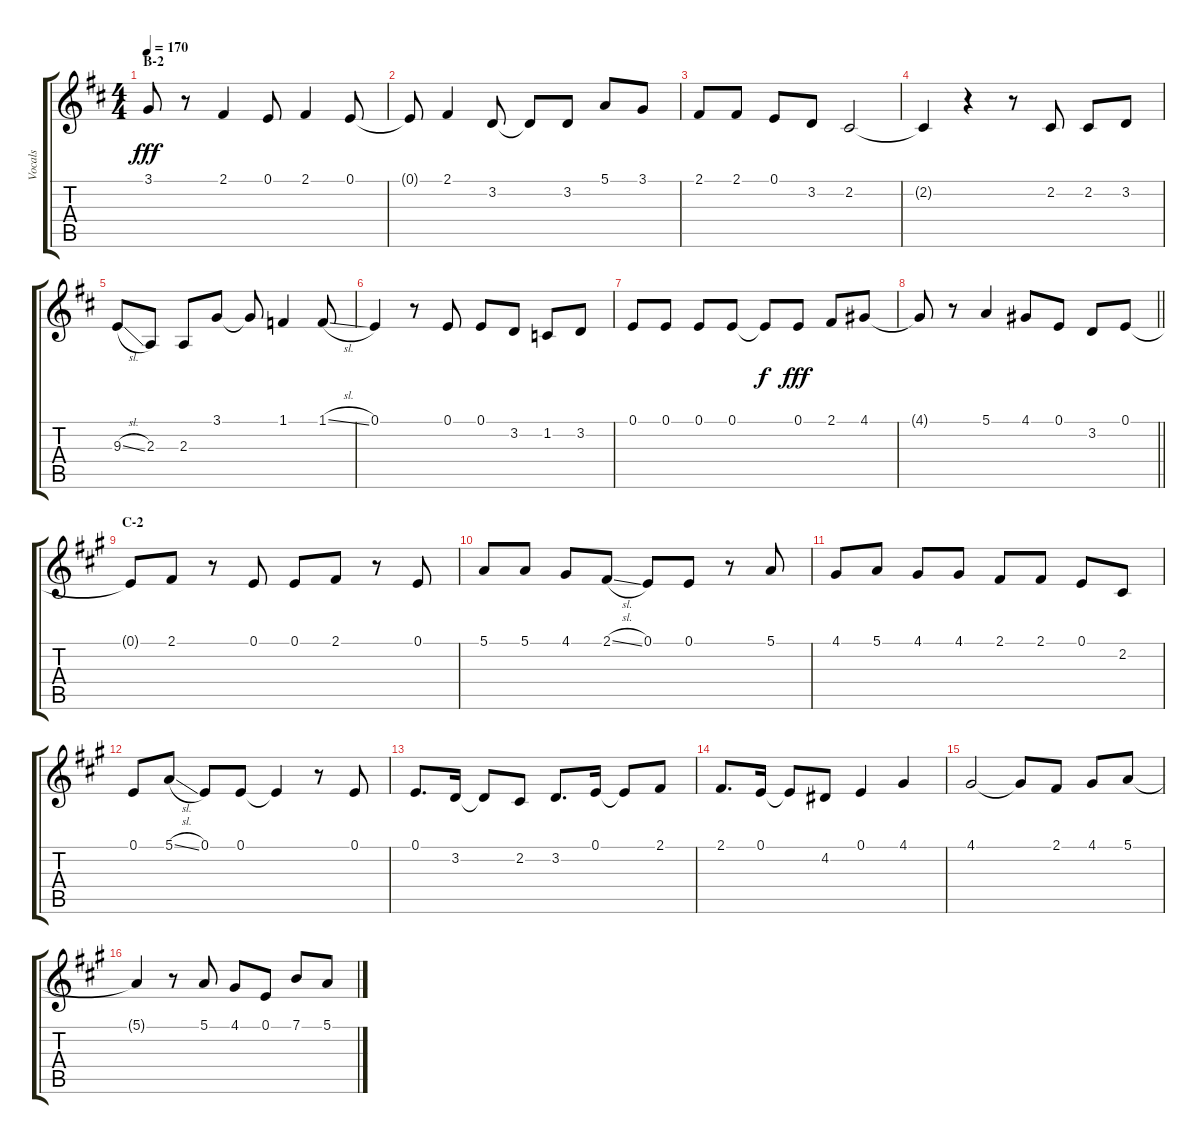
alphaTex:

\track ("Vocals" "Vocals") {instrument voiceoohs}
\staff {score tabs}
\tuning (E4 B3 G3 D3 A2 E2) {hide}
\ts (4 4)
\section ("" "B-2")
\tempo 170
\clef g2
\ks d
3.1{t}.8{dy fff} r.8 2.1.4 0.1.8 2.1.4 0.1.8 |
0.1{t}.8 2.1.4 3.2.8 3.2{t}.8 3.2.8 5.1.8 3.1.8 |
2.1.8 2.1.8 0.1.8 3.2.8 2.2.2 |
2.2{t}.4 r.4 r.8 2.2.8 2.2.8 3.2.8 |
9.3{sl}.8 2.3.8 2.3.8 3.1.8 3.1{t}.8 1.1.4 1.1{sl}.8 |
0.1.4 r.8 0.1.8 0.1.8 3.2.8 1.2.8 3.2.8 |
0.1.8 0.1.8 0.1.8 0.1.8 0.1{t}.8{dy f} 0.1.8{dy fff} 2.1.8 4.1.8 |
\barLineRight lightlight
4.1{t}.8 r.8 5.1.4 4.1.8 0.1.8 3.2.8 0.1.8 |
\section ("" "C-2")
\ks a
0.1{t}.8 2.1.8 r.8 0.1.8 0.1.8 2.1.8 r.8 0.1.8 |
5.1.8 5.1.8 4.1.8 2.1{sl}.8 0.1.8 0.1.8 r.8 5.1.8 |
4.1.8 5.1.8 4.1.8 4.1.8 2.1.8 2.1.8 0.1.8 2.2.8 |
0.1.8 5.1{sl}.8 0.1.8 0.1.8 0.1{t}.4 r.8 0.1.8 |
0.1.8{d} 3.2.16 3.2{t}.8 2.2.8 3.2.8{d} 0.1.16 0.1{t}.8 2.1.8 |
2.1.8{d} 0.1.16 0.1{t}.8 4.2.8 0.1.4 4.1.4 |
4.1.2 4.1{t}.8 2.1.8 4.1.8 5.1.8 |
5.1{t}.4 r.8 5.1.8 4.1.8 0.1.8 7.1.8 5.1.8
